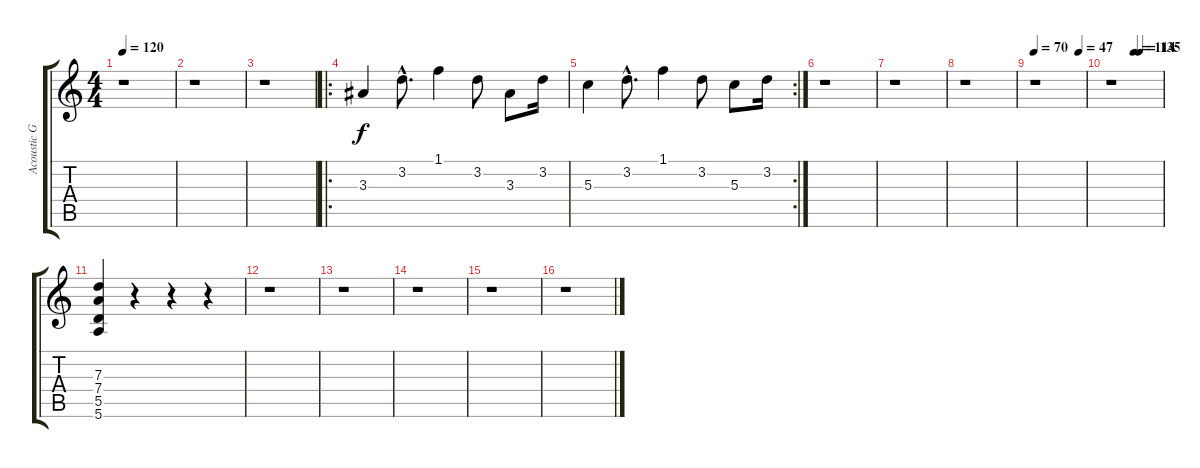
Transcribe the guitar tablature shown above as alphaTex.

\track ("Acoustic Guitar (lead)" "Acoustic G") {instrument acousticguitarnylon}
\staff {score tabs}
\tuning (E4 B3 G3 D3 A2 E2) {hide}
\ts (4 4)
\tempo 120
\clef g2
\ks c
r.1{dy fff} |
r.1 |
r.1 |
\ro
3.3.4{dy f balance 16 instrument acousticguitarsteel} 3.2{hac}.8{d} 1.1.4 3.2.8 3.3.8 3.2.16 |
\rc 2
5.3.4 3.2{hac}.8{d} 1.1.4 3.2.8 5.3.8 3.2.16 |
r.1 |
r.1 |
r.1 |
\tempo 70
\tempo (47 0.875)
r.1 |
\tempo (114 0.4583333333333333)
\tempo (135 0.5625)
r.1 |
(7.3 7.4 5.5 5.6).4 r.4 r.4 r.4 |
r.1 |
r.1 |
r.1 |
r.1 |
r.1
